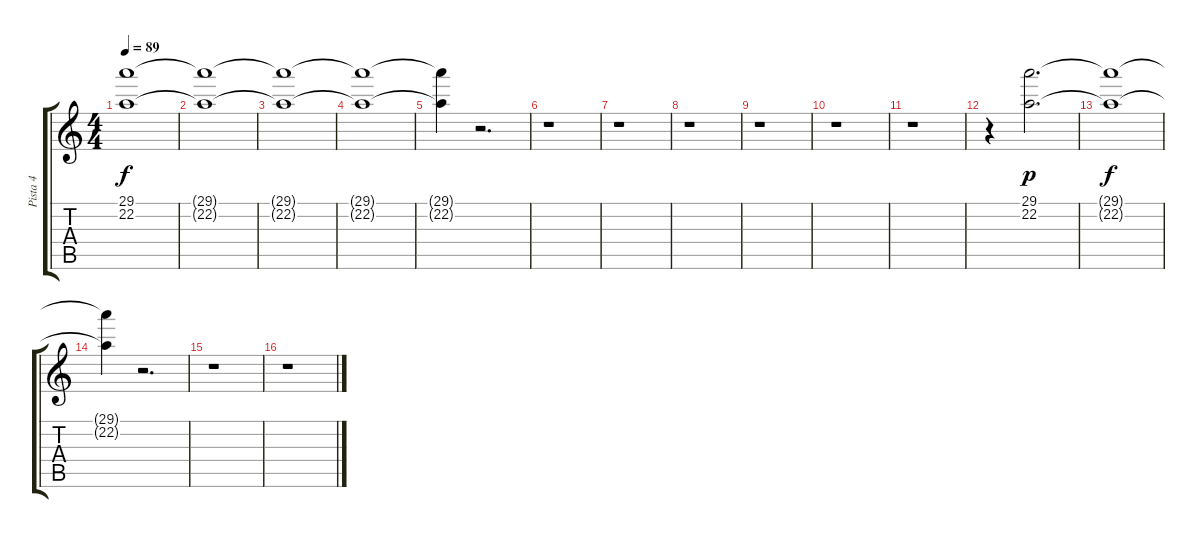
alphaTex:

\track ("Pista 4" "Pista 4") {instrument stringensemble2}
\staff {score tabs}
\tuning (E4 B3 G3 D3 A2 E2) {hide}
\ts (4 4)
\tempo 89
\clef g2
\ks c
(29.1{t} 22.2{t}).1{dy f} |
(29.1{t} 22.2{t}).1 |
(29.1{t} 22.2{t}).1 |
(29.1{t} 22.2{t}).1 |
(29.1{t} 22.2{t}).4 r.2{d} |
r.1 |
r.1 |
r.1 |
r.1 |
r.1 |
r.1 |
r.4 (29.1 22.2).2{d dy p} |
(29.1{t} 22.2{t}).1{dy f} |
(29.1{t} 22.2{t}).4 r.2{d} |
r.1 |
r.1
